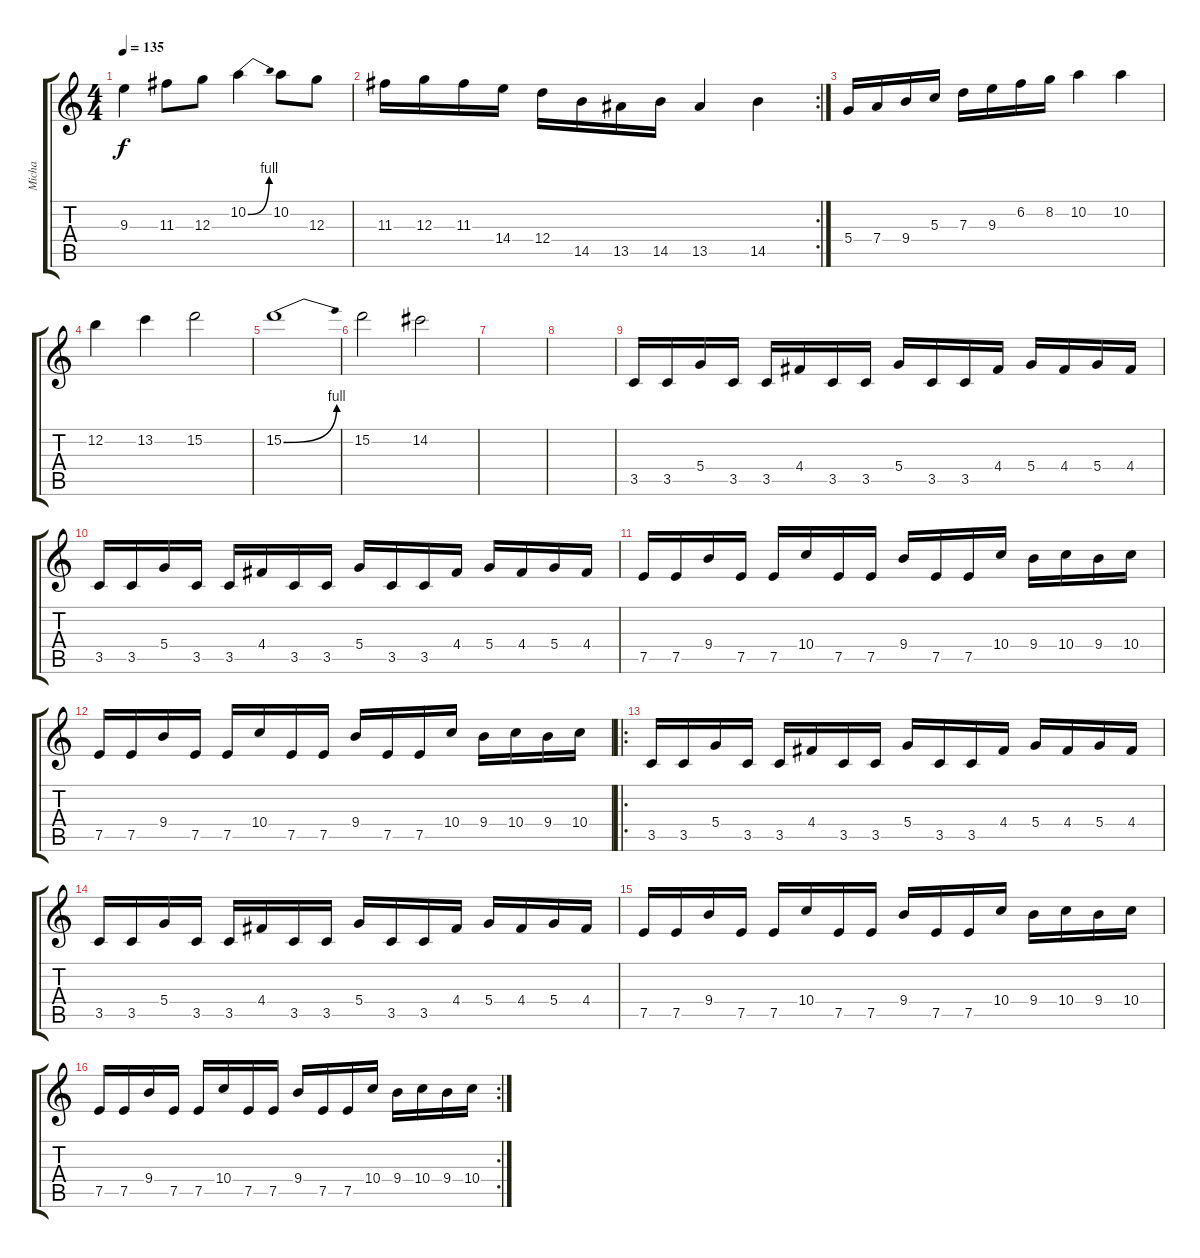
\track ("Micha" "Micha") {instrument distortionguitar}
\staff {score tabs}
\tuning (E4 B3 G3 D3 A2 E2) {hide}
\ts (4 4)
\tempo 135
\clef g2
\ks c
9.3.4{dy f} 11.3.8 12.3.8 10.2{be (bend 0 0 60 4)}.4 10.2.8 12.3.8 |
\rc 2
11.3.16 12.3.16 11.3.16 14.4.16 12.4.16 14.5.16 13.5.16 14.5.16 13.5.4 14.5.4 |
5.4.16 7.4.16 9.4.16 5.3.16 7.3.16 9.3.16 6.2.16 8.2.16 10.2.4 10.2.4 |
12.2.4 13.2.4 15.2.2 |
15.2{be (bend 0 0 60 4)}.1 |
15.2.2 14.2.2 |
|
|
3.5.16 3.5.16 5.4.16 3.5.16 3.5.16 4.4.16 3.5.16 3.5.16 5.4.16 3.5.16 3.5.16 4.4.16 5.4.16 4.4.16 5.4.16 4.4.16 |
3.5.16 3.5.16 5.4.16 3.5.16 3.5.16 4.4.16 3.5.16 3.5.16 5.4.16 3.5.16 3.5.16 4.4.16 5.4.16 4.4.16 5.4.16 4.4.16 |
7.5.16 7.5.16 9.4.16 7.5.16 7.5.16 10.4.16 7.5.16 7.5.16 9.4.16 7.5.16 7.5.16 10.4.16 9.4.16 10.4.16 9.4.16 10.4.16 |
7.5.16 7.5.16 9.4.16 7.5.16 7.5.16 10.4.16 7.5.16 7.5.16 9.4.16 7.5.16 7.5.16 10.4.16 9.4.16 10.4.16 9.4.16 10.4.16 |
\ro
3.5.16 3.5.16 5.4.16 3.5.16 3.5.16 4.4.16 3.5.16 3.5.16 5.4.16 3.5.16 3.5.16 4.4.16 5.4.16 4.4.16 5.4.16 4.4.16 |
3.5.16 3.5.16 5.4.16 3.5.16 3.5.16 4.4.16 3.5.16 3.5.16 5.4.16 3.5.16 3.5.16 4.4.16 5.4.16 4.4.16 5.4.16 4.4.16 |
7.5.16 7.5.16 9.4.16 7.5.16 7.5.16 10.4.16 7.5.16 7.5.16 9.4.16 7.5.16 7.5.16 10.4.16 9.4.16 10.4.16 9.4.16 10.4.16 |
\rc 2
7.5.16 7.5.16 9.4.16 7.5.16 7.5.16 10.4.16 7.5.16 7.5.16 9.4.16 7.5.16 7.5.16 10.4.16 9.4.16 10.4.16 9.4.16 10.4.16
